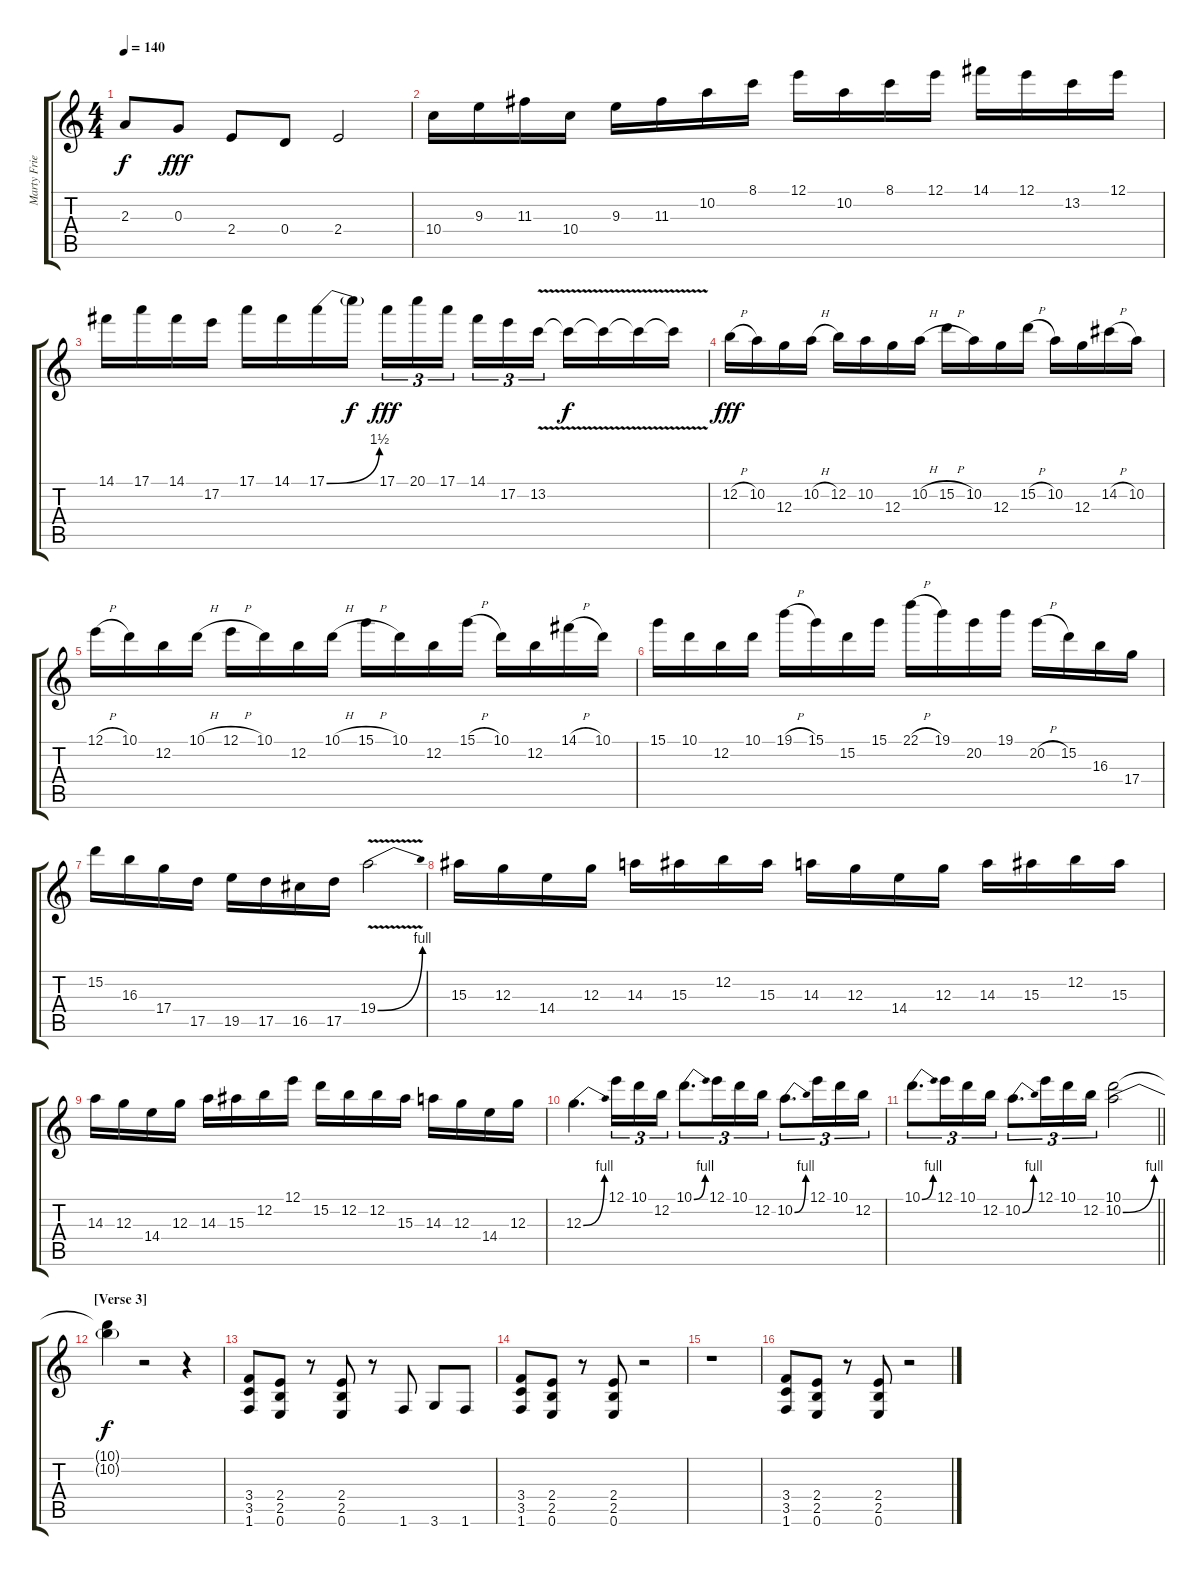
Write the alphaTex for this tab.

\track ("Marty Friedman" "Marty Frie") {instrument distortionguitar}
\staff {score tabs}
\tuning (E4 B3 G3 D3 A2 E2) {hide}
\ts (4 4)
\tempo 140
\clef g2
\ks c
2.3{t}.8{dy f} 0.3.8{dy fff} 2.4.8 0.4.8 2.4.2 |
10.4.16 9.3.16 11.3.16 10.4.16 9.3.16 11.3.16 10.2.16 8.1.16 12.1.16 10.2.16 8.1.16 12.1.16 14.1.16 12.1.16 13.2.16 12.1.16 |
14.1.16 17.1.16 14.1.16 17.2.16 17.1.16 14.1.16 17.1{be (bend 0 0 60 6)}.16 17.1{t}.16{dy f} 17.1.16{tu (3 2) dy fff} 20.1.16{tu (3 2)} 17.1.16{tu (3 2) beam splitsecondary} 14.1.16{tu (3 2)} 17.2.16{tu (3 2)} 13.2{v}.16{tu (3 2)} 13.2{v t}.16{dy f} 13.2{v t}.16 13.2{v t}.16 13.2{t}.16 |
12.2{h}.16{dy fff} 10.2.16 12.3.16 10.2{h}.16 12.2.16 10.2.16 12.3.16 10.2{h}.16 15.2{h}.16 10.2.16 12.3.16 15.2{h}.16 10.2.16 12.3.16 14.2{h}.16 10.2.16 |
12.1{h}.16 10.1.16 12.2.16 10.1{h}.16 12.1{h}.16 10.1.16 12.2.16 10.1{h}.16 15.1{h}.16 10.1.16 12.2.16 15.1{h}.16 10.1.16 12.2.16 14.1{h}.16 10.1.16 |
15.1.16 10.1.16 12.2.16 10.1.16 19.1{h}.16 15.1.16 15.2.16 15.1.16 22.1{h}.16 19.1.16 20.2.16 19.1.16 20.2{h}.16 15.2.16 16.3.16 17.4.16 |
15.2.16 16.3.16 17.4.16 17.5.16 19.5.16 17.5.16 16.5.16 17.5.16 19.4{be (bend 0 0 60 4) v}.2 |
15.3.16 12.3.16 14.4.16 12.3.16 14.3.16 15.3.16 12.2.16 15.3.16 14.3.16 12.3.16 14.4.16 12.3.16 14.3.16 15.3.16 12.2.16 15.3.16 |
14.3.16 12.3.16 14.4.16 12.3.16 14.3.16 15.3.16 12.2.16 12.1.16 15.2.16 12.2.16 12.2.16 15.3.16 14.3.16 12.3.16 14.4.16 12.3.16 |
12.3{be (bend 0 0 60 4)}.4{d} 12.1.16{tu (3 2)} 10.1.16{tu (3 2)} 12.2.16{tu (3 2)} 10.1{be (bend 0 0 60 4)}.8{d tu (3 2)} 12.1.16{tu (3 2)} 10.1.16{tu (3 2)} 12.2.16{tu (3 2)} 10.2{be (bend 0 0 60 4)}.8{d tu (3 2)} 12.1.16{tu (3 2)} 10.1.16{tu (3 2)} 12.2.16{tu (3 2)} |
\barLineRight lightlight
10.1{be (bend 0 0 60 4)}.8{d tu (3 2)} 12.1.16{tu (3 2)} 10.1.16{tu (3 2)} 12.2.16{tu (3 2)} 10.2{be (bend 0 0 60 4)}.8{d tu (3 2)} 12.1.16{tu (3 2)} 10.1.16{tu (3 2)} 12.2.16{tu (3 2)} (10.1 10.2{be (bend 0 0 60 4)}).2 |
\section ("" "[Verse 3]")
(10.1{t} 10.2{t}).4{dy f} r.2 r.4 |
(3.4 3.5 1.6).8 (2.4 2.5 0.6).8 r.8 (2.4 2.5 0.6).8 r.8 1.6.8 3.6.8 1.6.8 |
(3.4 3.5 1.6).8 (2.4 2.5 0.6).8 r.8 (2.4 2.5 0.6).8 r.2 |
r.1 |
(3.4 3.5 1.6).8 (2.4 2.5 0.6).8 r.8 (2.4 2.5 0.6).8 r.2
